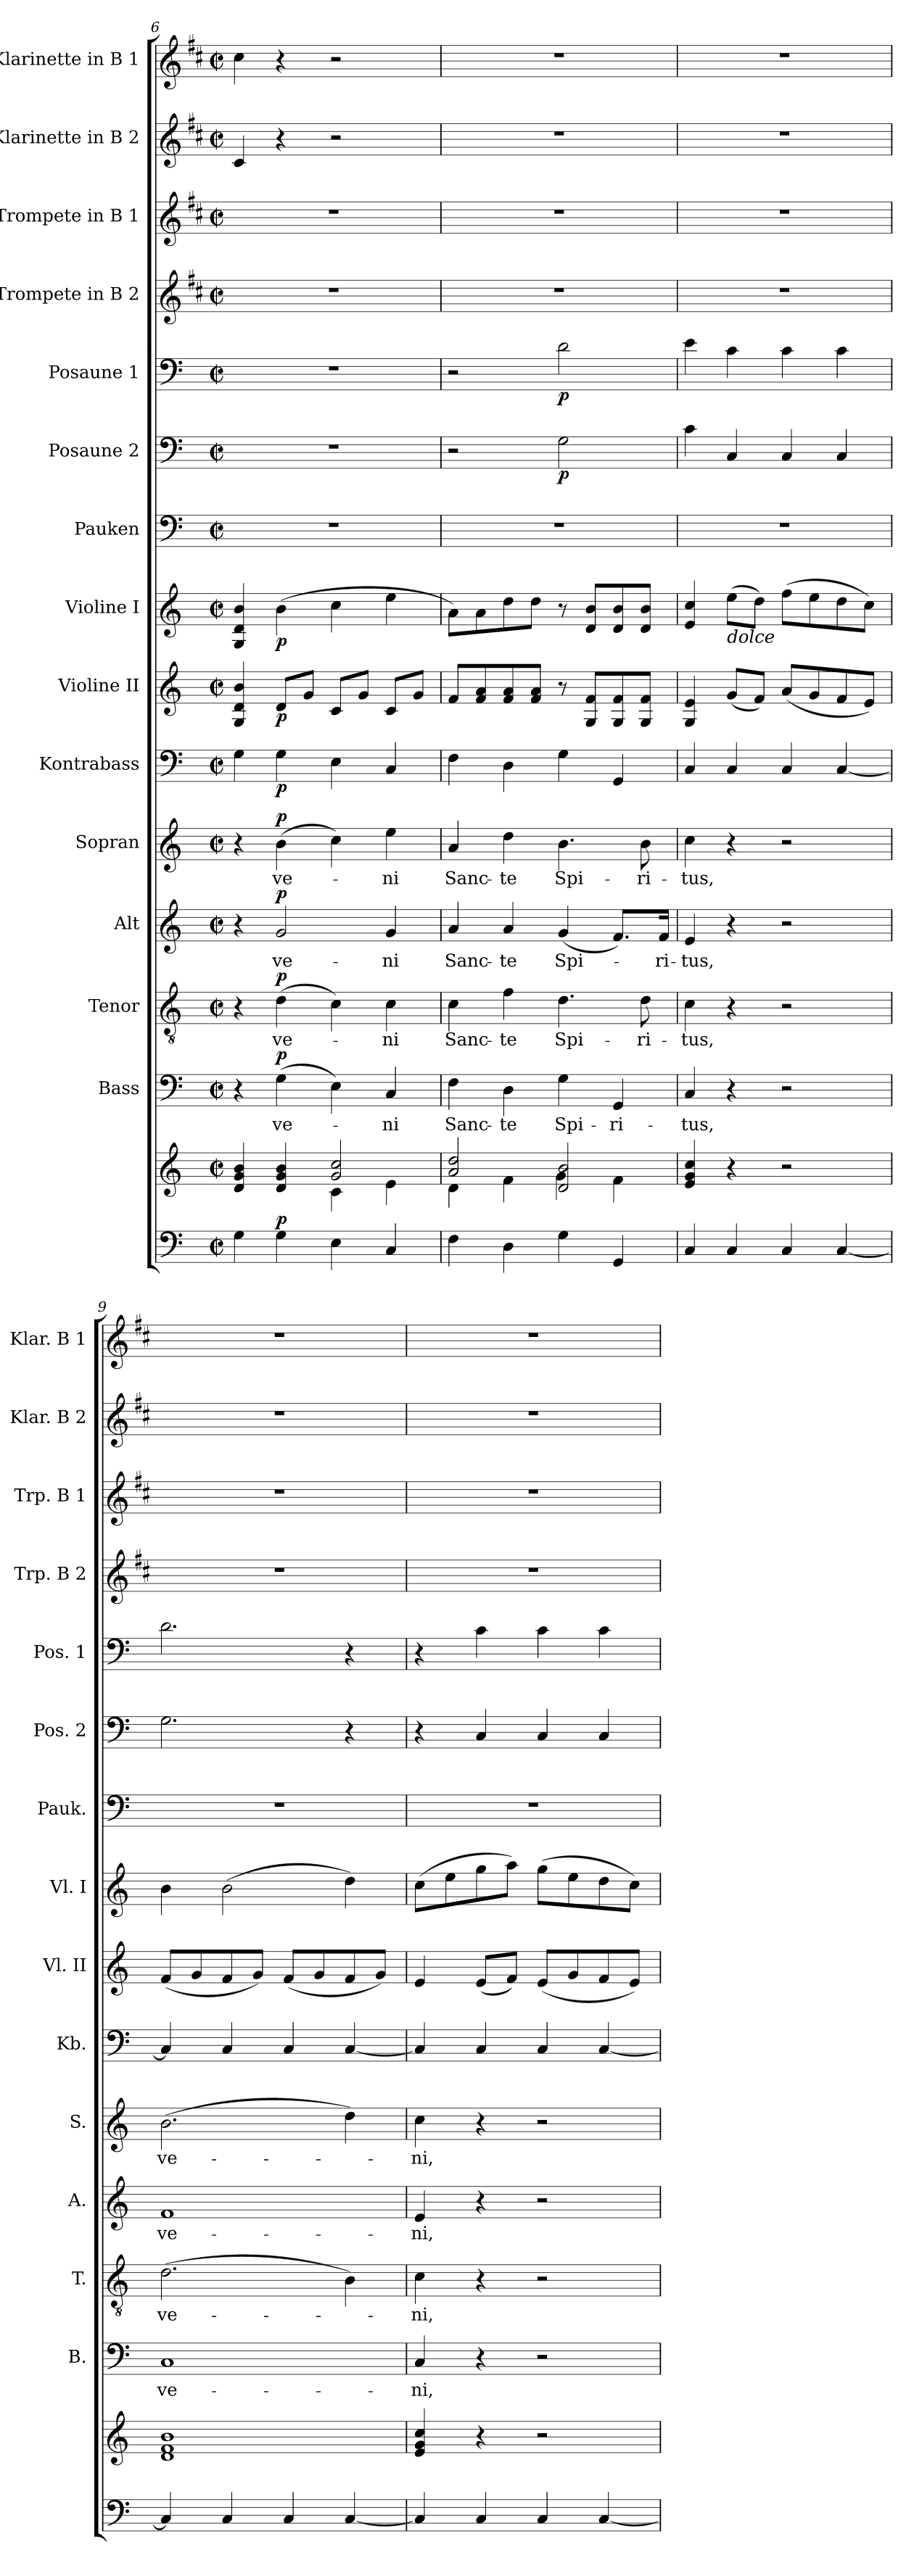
**kern	**kern	**dynam	**kern	**text	**dynam	**kern	**text	**dynam	**kern	**text	**dynam	**kern	**text	**dynam	**kern	**dynam	**kern	**dynam	**kern	**dynam	**kern	**kern	**dynam	**kern	**dynam	**kern	**kern	**kern	**kern
*part15	*part15	*part15	*part14	*part14	*part14	*part13	*part13	*part13	*part12	*part12	*part12	*part11	*part11	*part11	*part10	*part10	*part9	*part9	*part8	*part8	*part7	*part6	*part6	*part5	*part5	*part4	*part3	*part2	*part1
*staff16	*staff15	*staff15/16	*staff14	*staff14	*staff14	*staff13	*staff13	*staff13	*staff12	*staff12	*staff12	*staff11	*staff11	*staff11	*staff10	*staff10	*staff9	*staff9	*staff8	*staff8	*staff7	*staff6	*staff6	*staff5	*staff5	*staff4	*staff3	*staff2	*staff1
*	*	*	*I"Bass	*	*	*I"Tenor	*	*	*I"Alt	*	*	*I"Sopran	*	*	*I"Kontrabass	*	*I"Violine II	*	*I"Violine I	*	*I"Pauken	*I"Posaune 2	*	*I"Posaune 1	*	*I"Trompete in B 2	*I"Trompete in B 1	*I"Klarinette in B 2	*I"Klarinette in B 1
*	*	*	*I'B.	*	*	*I'T.	*	*	*I'A.	*	*	*I'S.	*	*	*I'Kb.	*	*I'Vl. II	*	*I'Vl. I	*	*I'Pauk.	*I'Pos. 2	*	*I'Pos. 1	*	*I'Trp. B 2	*I'Trp. B 1	*I'Klar. B 2	*I'Klar. B 1
*clefF4	*clefG2	*	*clefF4	*	*	*clefGv2	*	*	*clefG2	*	*	*clefG2	*	*	*clefF4	*	*clefG2	*	*clefG2	*	*clefF4	*clefF4	*	*clefF4	*	*clefG2	*clefG2	*clefG2	*clefG2
*	*	*	*	*	*	*	*	*	*	*	*	*	*	*	*ITrd7c12	*	*	*	*	*	*	*	*	*	*	*ITrd1c2	*ITrd1c2	*ITrd1c2	*ITrd1c2
*k[]	*k[]	*	*k[]	*	*	*k[]	*	*	*k[]	*	*	*k[]	*	*	*k[]	*	*k[]	*	*k[]	*	*k[]	*k[]	*	*k[]	*	*k[]	*k[]	*k[]	*k[]
*C:	*C:	*	*C:	*	*	*C:	*	*	*C:	*	*	*C:	*	*	*C:	*	*C:	*	*C:	*	*C:	*C:	*	*C:	*	*C:	*C:	*C:	*C:
*M2/2	*M2/2	*	*M2/2	*	*	*M2/2	*	*	*M2/2	*	*	*M2/2	*	*	*M2/2	*	*M2/2	*	*M2/2	*	*M2/2	*M2/2	*	*M2/2	*	*M2/2	*M2/2	*M2/2	*M2/2
*met(c|)	*met(c|)	*	*met(c|)	*	*	*met(c|)	*	*	*met(c|)	*	*	*met(c|)	*	*	*met(c|)	*	*met(c|)	*	*met(c|)	*	*met(c|)	*met(c|)	*	*met(c|)	*	*met(c|)	*met(c|)	*met(c|)	*met(c|)
=6	=6	=6	=6	=6	=6	=6	=6	=6	=6	=6	=6	=6	=6	=6	=6	=6	=6	=6	=6	=6	=6	=6	=6	=6	=6	=6	=6	=6	=6
*	*^	*	*	*	*	*	*	*	*	*	*	*	*	*	*	*	*	*	*	*	*	*	*	*	*	*	*	*	*
4G\	4d/ 4g/ 4b/	2ryy	.	4r	.	.	4r	.	.	4r	.	.	4r	.	.	4GG\	.	4G/ 4d/ 4b/	.	4G/ 4d/ 4b/	.	1r	1r	.	1r	.	1r	1r	4B/	4b\
!	!	!	!LO:DY:a=2	!	!LO:LY:b	!LO:DY:a	!	!LO:LY:b	!LO:DY:a	!	!LO:LY:b	!LO:DY:a	!	!LO:LY:b	!LO:DY:a	!	!LO:DY:b	!	!LO:DY:b	!	!LO:DY:b	!	!	!	!	!	!	!	!	!
4G\	4d/ 4g/ 4b/	.	p	(>4G\	ve-	p	(>4d\	ve-	p	2g/	ve-	p	(>4b\	ve-	p	4GG\	p	8d/L	p	(>4b\	p	.	.	.	.	.	.	.	4r	4r
.	.	.	.	.	.	.	.	.	.	.	.	.	.	.	.	.	.	8g/J	.	.	.	.	.	.	.	.	.	.	.	.
4E\	2g/ 2cc/	4c\	.	4E\)	.	.	4c\)	.	.	.	.	.	4cc\)	.	.	4EE\	.	8c/L	.	4cc\	.	.	.	.	.	.	.	.	2r	2r
.	.	.	.	.	.	.	.	.	.	.	.	.	.	.	.	.	.	8g/J	.	.	.	.	.	.	.	.	.	.	.	.
!	!	!	!	!	!LO:LY:b	!	!	!LO:LY:b	!	!	!LO:LY:b	!	!	!LO:LY:b	!	!	!	!	!	!	!	!	!	!	!	!	!	!	!	!
4C/	.	4e\	.	4C/	-ni	.	4c\	-ni	.	4g/	-ni	.	4ee\	-ni	.	4CC/	.	8c/L	.	4ee\	.	.	.	.	.	.	.	.	.	.
.	.	.	.	.	.	.	.	.	.	.	.	.	.	.	.	.	.	8g/J	.	.	.	.	.	.	.	.	.	.	.	.
!!LO:PB:g=z
=7	=7	=7	=7	=7	=7	=7	=7	=7	=7	=7	=7	=7	=7	=7	=7	=7	=7	=7	=7	=7	=7	=7	=7	=7	=7	=7	=7	=7	=7	=7
!	!	!	!	!	!LO:LY:b	!	!	!LO:LY:b	!	!	!LO:LY:b	!	!	!LO:LY:b	!	!	!	!	!	!	!	!	!	!	!	!	!	!	!	!
4F\	2a/ 2dd/	4d\	.	4F\	Sanc-	.	4c\	Sanc-	.	4a/	Sanc-	.	4a/	Sanc-	.	4FF\	.	8f/L	.	8a\L)	.	1r	2r	.	2r	.	1r	1r	1r	1r
.	.	.	.	.	.	.	.	.	.	.	.	.	.	.	.	.	.	8f/ 8a/	.	8a\	.	.	.	.	.	.	.	.	.	.
!	!	!	!	!	!LO:LY:b	!	!	!LO:LY:b	!	!	!LO:LY:b	!	!	!LO:LY:b	!	!	!	!	!	!	!	!	!	!	!	!	!	!	!	!
4D\	.	4f\	.	4D\	-te	.	4f\	-te	.	4a/	-te	.	4dd\	-te	.	4DD\	.	8f/ 8a/	.	8dd\	.	.	.	.	.	.	.	.	.	.
.	.	.	.	.	.	.	.	.	.	.	.	.	.	.	.	.	.	8f/ 8a/J	.	8dd\J	.	.	.	.	.	.	.	.	.	.
!	!	!	!	!	!LO:LY:b	!	!	!LO:LY:b	!	!	!LO:LY:b	!	!	!LO:LY:b	!	!	!	!	!	!	!	!	!	!LO:DY:b	!	!LO:DY:b	!	!	!	!
4G\	2d/ 2b/	4g\	.	4G\	Spi-	.	4.d\	Spi-	.	(<4g/	Spi-	.	4.b\	Spi-	.	4GG\	.	8r	.	8r	.	.	2G\	p	2d\	p	.	.	.	.
.	.	.	.	.	.	.	.	.	.	.	.	.	.	.	.	.	.	8G/ 8f/L	.	8d/ 8b/L	.	.	.	.	.	.	.	.	.	.
!	!	!	!	!	!LO:LY:b	!	!	!	!	!	!	!	!	!	!	!	!	!	!	!	!	!	!	!	!	!	!	!	!	!
4GG/	.	4f\	.	4GG/	-ri-	.	.	.	.	8.f/L)	.	.	.	.	.	4GGG/	.	8G/ 8f/	.	8d/ 8b/	.	.	.	.	.	.	.	.	.	.
!	!	!	!	!	!	!	!	!LO:LY:b	!	!	!	!	!	!LO:LY:b	!	!	!	!	!	!	!	!	!	!	!	!	!	!	!	!
.	.	.	.	.	.	.	8d\	-ri-	.	.	.	.	8b\	-ri-	.	.	.	8G/ 8f/J	.	8d/ 8b/J	.	.	.	.	.	.	.	.	.	.
!	!	!	!	!	!	!	!	!	!	!	!LO:LY:b	!	!	!	!	!	!	!	!	!	!	!	!	!	!	!	!	!	!	!
.	.	.	.	.	.	.	.	.	.	16f/Jk	-ri-	.	.	.	.	.	.	.	.	.	.	.	.	.	.	.	.	.	.	.
*	*v	*v	*	*	*	*	*	*	*	*	*	*	*	*	*	*	*	*	*	*	*	*	*	*	*	*	*	*	*	*
=8	=8	=8	=8	=8	=8	=8	=8	=8	=8	=8	=8	=8	=8	=8	=8	=8	=8	=8	=8	=8	=8	=8	=8	=8	=8	=8	=8	=8	=8
!	!	!	!	!LO:LY:b	!	!	!LO:LY:b	!	!	!LO:LY:b	!	!	!LO:LY:b	!	!	!	!	!	!	!	!	!	!	!	!	!	!	!	!
4C/	4e/ 4g/ 4cc/	.	4C/	-tus,	.	4c\	-tus,	.	4e/	-tus,	.	4cc\	-tus,	.	4CC/	.	4G/ 4e/	.	4e/ 4cc/	.	1r	4c\	.	4e\	.	1r	1r	1r	1r
!	!	!	!	!	!	!	!	!	!	!	!	!	!	!	!	!	!	!	!LO:TX:b:i:t=dolce	!	!	!	!	!	!	!	!	!	!
4C/	4r	.	4r	.	.	4r	.	.	4r	.	.	4r	.	.	4CC/	.	(<8g/L	.	(>8ee\L	.	.	4C/	.	4c\	.	.	.	.	.
.	.	.	.	.	.	.	.	.	.	.	.	.	.	.	.	.	8f/J)	.	8dd\J)	.	.	.	.	.	.	.	.	.	.
4C/	2r	.	2r	.	.	2r	.	.	2r	.	.	2r	.	.	4CC/	.	(<8a/L	.	(>8ff\L	.	.	4C/	.	4c\	.	.	.	.	.
.	.	.	.	.	.	.	.	.	.	.	.	.	.	.	.	.	8g/	.	8ee\	.	.	.	.	.	.	.	.	.	.
[4C/	.	.	.	.	.	.	.	.	.	.	.	.	.	.	[4CC/	.	8f/	.	8dd\	.	.	4C/	.	4c\	.	.	.	.	.
.	.	.	.	.	.	.	.	.	.	.	.	.	.	.	.	.	8e/J)	.	8cc\J)	.	.	.	.	.	.	.	.	.	.
=9	=9	=9	=9	=9	=9	=9	=9	=9	=9	=9	=9	=9	=9	=9	=9	=9	=9	=9	=9	=9	=9	=9	=9	=9	=9	=9	=9	=9	=9
!	!	!	!	!LO:LY:b	!	!	!LO:LY:b	!	!	!LO:LY:b	!	!	!LO:LY:b	!	!	!	!	!	!	!	!	!	!	!	!	!	!	!	!
4C/]	1d 1f 1b	.	1C	ve-	.	(>2.d\	ve-	.	1f	ve-	.	(>2.b\	ve-	.	4CC/]	.	(<8f/L	.	4b\	.	1r	2.G\	.	2.d\	.	1r	1r	1r	1r
.	.	.	.	.	.	.	.	.	.	.	.	.	.	.	.	.	8g/	.	.	.	.	.	.	.	.	.	.	.	.
4C/	.	.	.	.	.	.	.	.	.	.	.	.	.	.	4CC/	.	8f/	.	(>2b\	.	.	.	.	.	.	.	.	.	.
.	.	.	.	.	.	.	.	.	.	.	.	.	.	.	.	.	8g/J)	.	.	.	.	.	.	.	.	.	.	.	.
4C/	.	.	.	.	.	.	.	.	.	.	.	.	.	.	4CC/	.	(<8f/L	.	.	.	.	.	.	.	.	.	.	.	.
.	.	.	.	.	.	.	.	.	.	.	.	.	.	.	.	.	8g/	.	.	.	.	.	.	.	.	.	.	.	.
[4C/	.	.	.	.	.	4B\)	.	.	.	.	.	4dd\)	.	.	[4CC/	.	8f/	.	4dd\)	.	.	4r	.	4r	.	.	.	.	.
.	.	.	.	.	.	.	.	.	.	.	.	.	.	.	.	.	8g/J)	.	.	.	.	.	.	.	.	.	.	.	.
=10	=10	=10	=10	=10	=10	=10	=10	=10	=10	=10	=10	=10	=10	=10	=10	=10	=10	=10	=10	=10	=10	=10	=10	=10	=10	=10	=10	=10	=10
!	!	!	!	!LO:LY:b	!	!	!LO:LY:b	!	!	!LO:LY:b	!	!	!LO:LY:b	!	!	!	!	!	!	!	!	!	!	!	!	!	!	!	!
4C/]	4e/ 4g/ 4cc/	.	4C/	-ni,	.	4c\	-ni,	.	4e/	-ni,	.	4cc\	-ni,	.	4CC/]	.	4e/	.	(>8cc\L	.	1r	4r	.	4r	.	1r	1r	1r	1r
.	.	.	.	.	.	.	.	.	.	.	.	.	.	.	.	.	.	.	8ee\	.	.	.	.	.	.	.	.	.	.
4C/	4r	.	4r	.	.	4r	.	.	4r	.	.	4r	.	.	4CC/	.	(<8e/L	.	8gg\	.	.	4C/	.	4c\	.	.	.	.	.
.	.	.	.	.	.	.	.	.	.	.	.	.	.	.	.	.	8f/J)	.	8aa\J)	.	.	.	.	.	.	.	.	.	.
4C/	2r	.	2r	.	.	2r	.	.	2r	.	.	2r	.	.	4CC/	.	(<8e/L	.	(>8gg\L	.	.	4C/	.	4c\	.	.	.	.	.
.	.	.	.	.	.	.	.	.	.	.	.	.	.	.	.	.	8g/	.	8ee\	.	.	.	.	.	.	.	.	.	.
[4C/	.	.	.	.	.	.	.	.	.	.	.	.	.	.	[4CC/	.	8f/	.	8dd\	.	.	4C/	.	4c\	.	.	.	.	.
.	.	.	.	.	.	.	.	.	.	.	.	.	.	.	.	.	8e/J)	.	8cc\J)	.	.	.	.	.	.	.	.	.	.
=	=	=	=	=	=	=	=	=	=	=	=	=	=	=	=	=	=	=	=	=	=	=	=	=	=	=	=	=	=
*-	*-	*-	*-	*-	*-	*-	*-	*-	*-	*-	*-	*-	*-	*-	*-	*-	*-	*-	*-	*-	*-	*-	*-	*-	*-	*-	*-	*-	*-
